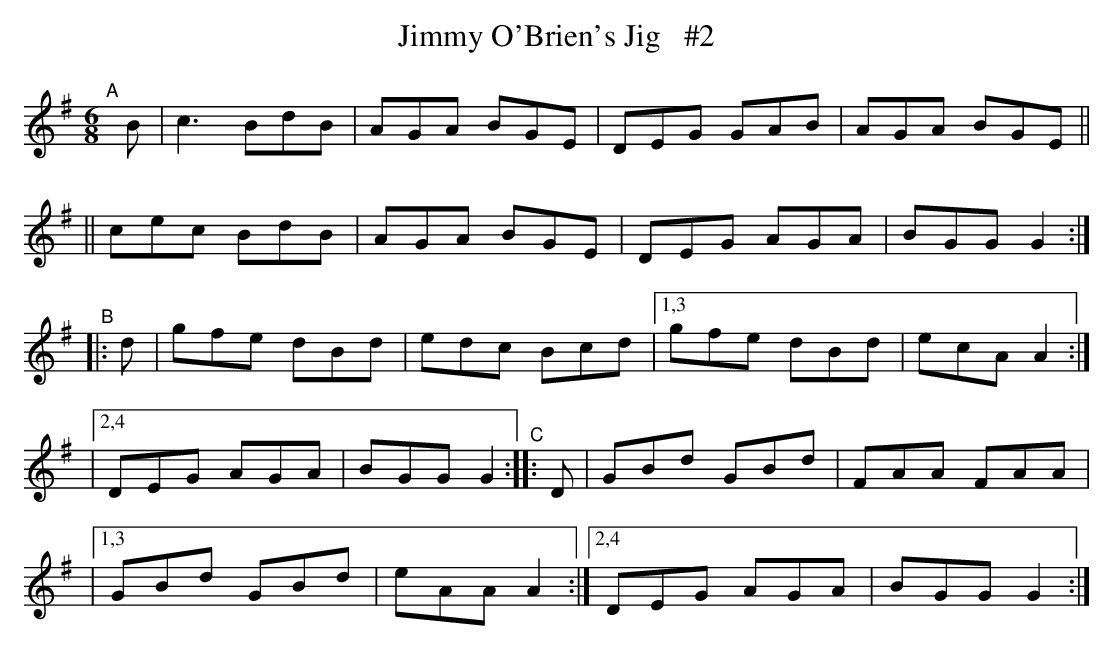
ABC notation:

X:1
T: Jimmy O'Brien's Jig   #2
M: 6/8
L: 1/8
K: G
"^A"[|]B \
|  c3  BdB | AGA BGE | DEG GAB | AGA BGE ||
|| cec BdB | AGA BGE | DEG AGA | BGG G2 :|
"^B"\
|: d | gfe dBd | edc Bcd |[1,3 gfe dBd | ecA A2 :|
|[2,4 DEG AGA | BGG G2 "^C":: D | GBd GBd | FAA FAA |
|[1,3 GBd GBd | eAA A2 :|[2,4 DEG AGA | BGG G2 :|
